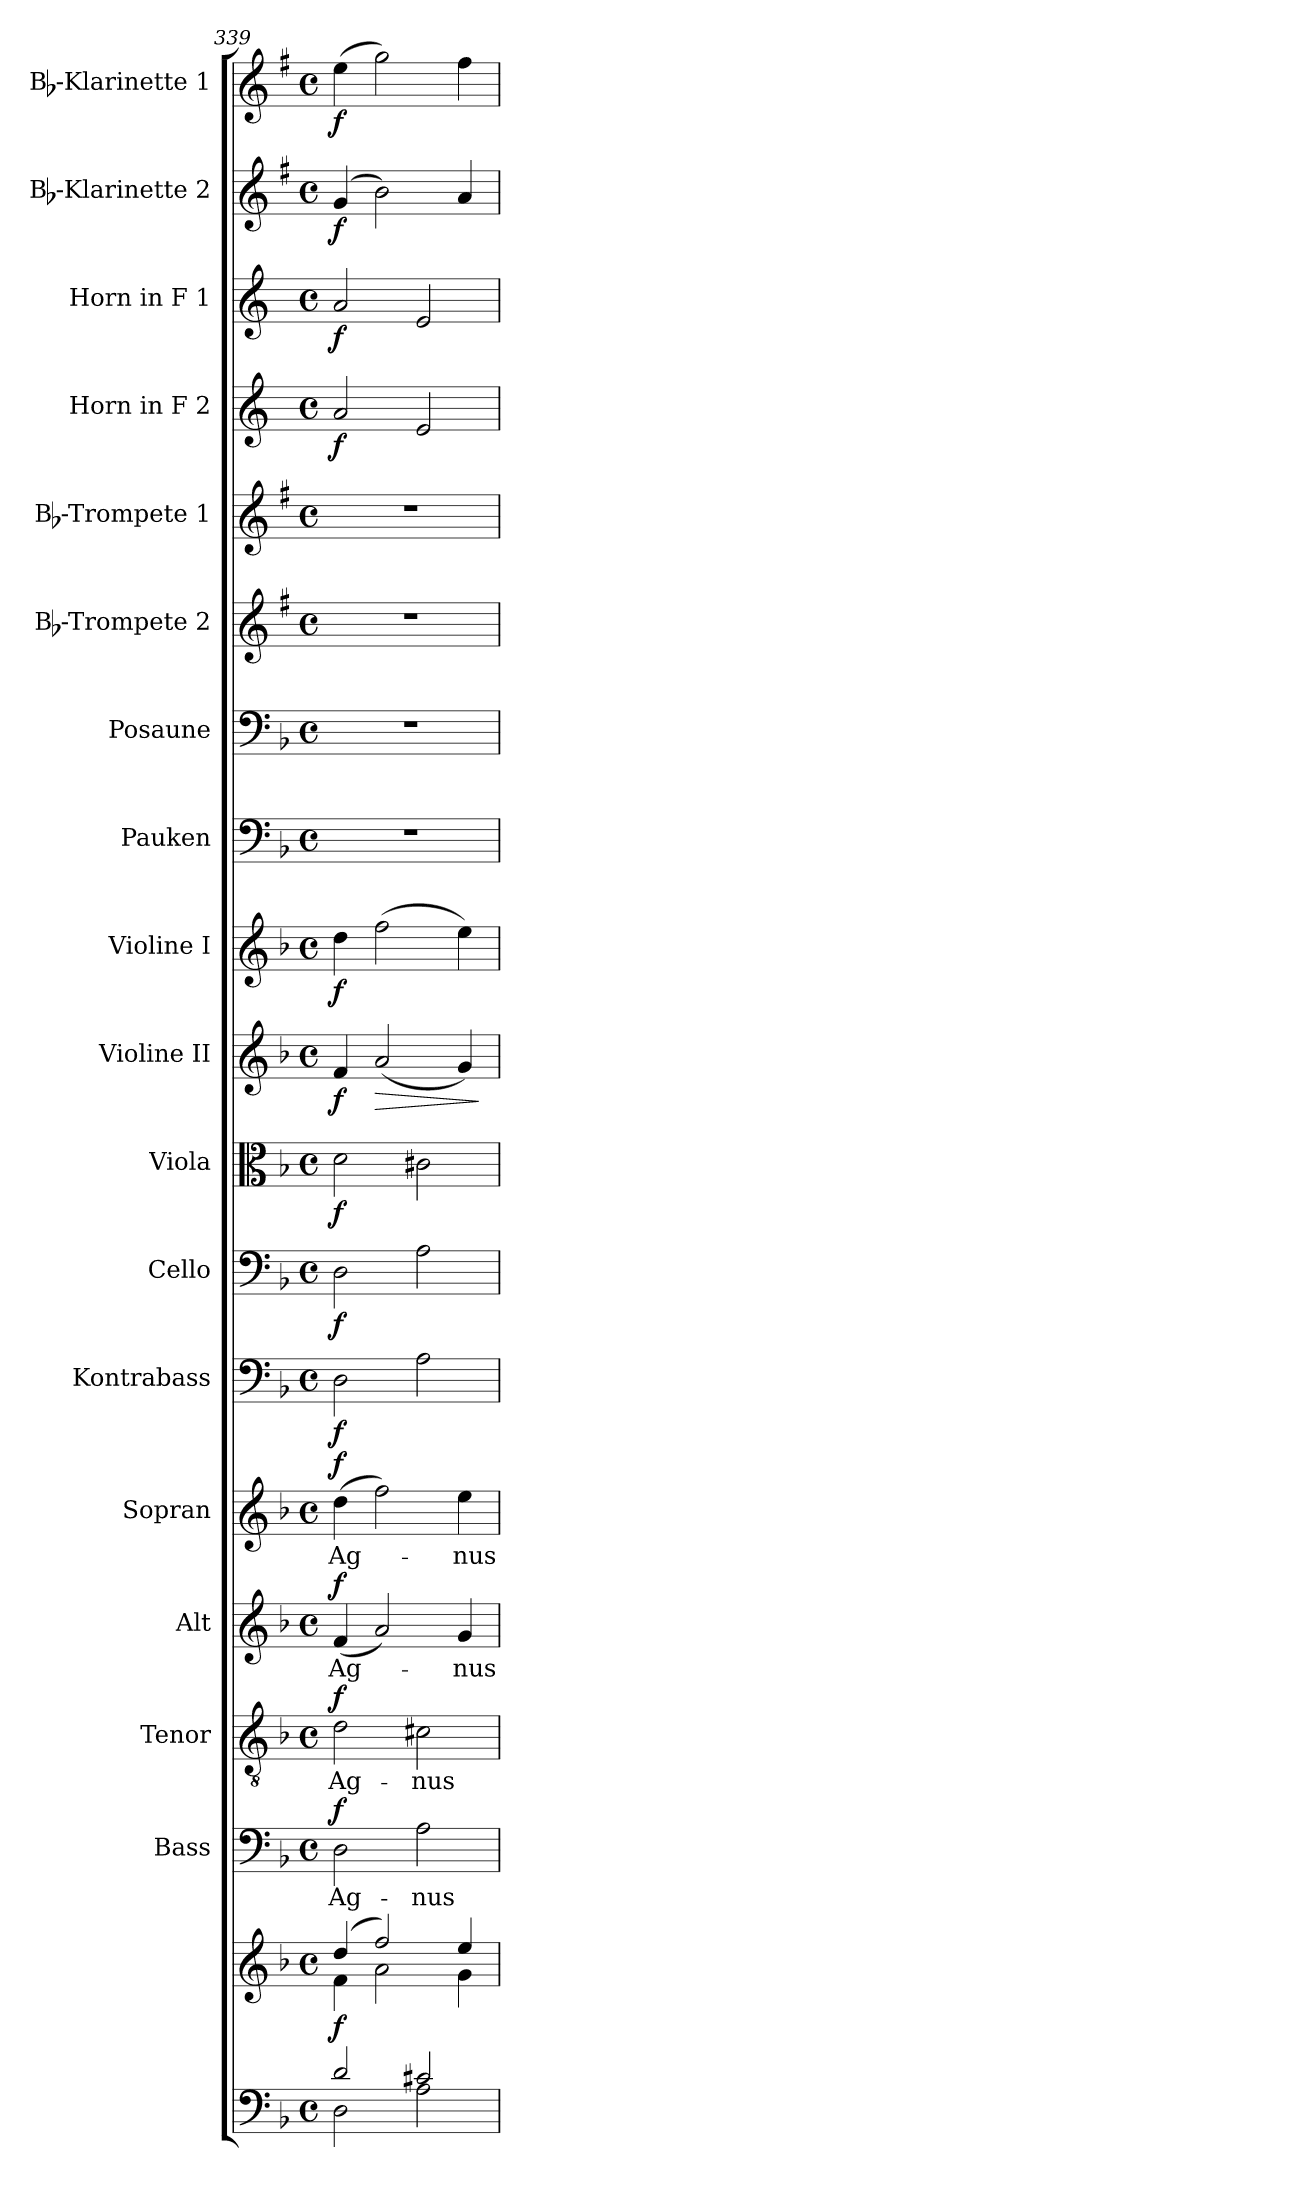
**kern	**kern	**dynam	**kern	**text	**dynam	**kern	**text	**dynam	**kern	**text	**dynam	**kern	**text	**dynam	**kern	**dynam	**kern	**dynam	**kern	**dynam	**kern	**dynam	**kern	**dynam	**kern	**kern	**kern	**kern	**kern	**dynam	**kern	**dynam	**kern	**dynam	**kern	**dynam
*part18	*part18	*part18	*part17	*part17	*part17	*part16	*part16	*part16	*part15	*part15	*part15	*part14	*part14	*part14	*part13	*part13	*part12	*part12	*part11	*part11	*part10	*part10	*part9	*part9	*part8	*part7	*part6	*part5	*part4	*part4	*part3	*part3	*part2	*part2	*part1	*part1
*staff19	*staff18	*staff18/19	*staff17	*staff17	*staff17	*staff16	*staff16	*staff16	*staff15	*staff15	*staff15	*staff14	*staff14	*staff14	*staff13	*staff13	*staff12	*staff12	*staff11	*staff11	*staff10	*staff10	*staff9	*staff9	*staff8	*staff7	*staff6	*staff5	*staff4	*staff4	*staff3	*staff3	*staff2	*staff2	*staff1	*staff1
*	*	*	*I"Bass	*	*	*I"Tenor	*	*	*I"Alt	*	*	*I"Sopran	*	*	*I"Kontrabass	*	*I"Cello	*	*I"Viola	*	*I"Violine II	*	*I"Violine I	*	*I"Pauken	*I"Posaune	*I"Bb-Trompete 2	*I"Bb-Trompete 1	*I"Horn in F 2	*	*I"Horn in F 1	*	*I"Bb-Klarinette 2	*	*I"Bb-Klarinette 1	*
*	*	*	*I'B.	*	*	*I'T.	*	*	*I'A.	*	*	*I'S.	*	*	*I'Kb.	*	*	*	*I'Vla.	*	*I'Vl. II	*	*I'Vl. I	*	*I'Pk.	*I'Pos.	*I'Bb Trp. 2	*I'Bb Trp. 1	*	*	*	*	*I'Bb Kl. 2	*	*I'Bb Kl. 1	*
*clefF4	*clefG2	*	*clefF4	*	*	*clefGv2	*	*	*clefG2	*	*	*clefG2	*	*	*clefF4	*	*clefF4	*	*clefC3	*	*clefG2	*	*clefG2	*	*clefF4	*clefF4	*clefG2	*clefG2	*clefG2	*	*clefG2	*	*clefG2	*	*clefG2	*
*	*	*	*	*	*	*	*	*	*	*	*	*	*	*	*ITrd7c12	*	*	*	*	*	*	*	*	*	*	*	*ITrd1c2	*ITrd1c2	*ITrd4c7	*	*ITrd4c7	*	*ITrd1c2	*	*ITrd1c2	*
*k[b-]	*k[b-]	*	*k[b-]	*	*	*k[b-]	*	*	*k[b-]	*	*	*k[b-]	*	*	*k[b-]	*	*k[b-]	*	*k[b-]	*	*k[b-]	*	*k[b-]	*	*k[b-]	*k[b-]	*k[b-]	*k[b-]	*k[b-]	*	*k[b-]	*	*k[b-]	*	*k[b-]	*
*F:	*F:	*	*F:	*	*	*F:	*	*	*F:	*	*	*F:	*	*	*F:	*	*F:	*	*F:	*	*F:	*	*F:	*	*F:	*F:	*F:	*F:	*F:	*	*F:	*	*F:	*	*F:	*
*M4/4	*M4/4	*	*M4/4	*	*	*M4/4	*	*	*M4/4	*	*	*M4/4	*	*	*M4/4	*	*M4/4	*	*M4/4	*	*M4/4	*	*M4/4	*	*M4/4	*M4/4	*M4/4	*M4/4	*M4/4	*	*M4/4	*	*M4/4	*	*M4/4	*
*met(c)	*met(c)	*	*met(c)	*	*	*met(c)	*	*	*met(c)	*	*	*met(c)	*	*	*met(c)	*	*met(c)	*	*met(c)	*	*met(c)	*	*met(c)	*	*met(c)	*met(c)	*met(c)	*met(c)	*met(c)	*	*met(c)	*	*met(c)	*	*met(c)	*
=339	=339	=339	=339	=339	=339	=339	=339	=339	=339	=339	=339	=339	=339	=339	=339	=339	=339	=339	=339	=339	=339	=339	=339	=339	=339	=339	=339	=339	=339	=339	=339	=339	=339	=339	=339	=339
*^	*^	*	*	*	*	*	*	*	*	*	*	*	*	*	*	*	*	*	*	*	*	*	*	*	*	*	*	*	*	*	*	*	*	*	*	*
!	!	!	!	!LO:DY:b	!	!LO:LY:b	!LO:DY:a	!	!LO:LY:b	!LO:DY:a	!	!LO:LY:b	!LO:DY:a	!	!LO:LY:b	!LO:DY:a	!	!LO:DY:b	!	!LO:DY:b	!	!LO:DY:b	!	!LO:DY:b	!	!LO:DY:b	!	!	!	!	!	!LO:DY:b	!	!LO:DY:b	!	!LO:DY:b	!	!LO:DY:b
2d/	2D\	(4dd/	4f\	f	2D\	Ag-	f	2d\	Ag-	f	(<4f/	Ag-	f	(>4dd\	Ag-	f	2DD\	f	2D\	f	2d\	f	4f/	f	4dd\	f	1r	1r	1r	1r	2d/	f	2d/	f	(4f/	f	(>4dd\	f
!	!	!	!	!	!	!	!	!	!	!	!	!	!	!	!	!	!	!	!	!	!	!	!	!LO:HP:b	!	!	!	!	!	!	!	!	!	!	!	!	!	!
.	.	2ff/)	2a\	.	.	.	.	.	.	.	2a/)	.	.	2ff\)	.	.	.	.	.	.	.	.	(<2a/	>	(>2ff\	.	.	.	.	.	.	.	.	.	2a\)	.	2ff\)	.
!	!	!	!	!	!	!LO:LY:b	!	!	!LO:LY:b	!	!	!	!	!	!	!	!	!	!	!	!	!	!	!	!	!	!	!	!	!	!	!	!	!	!	!	!	!
2c#X/	2A\	.	.	.	2A\	-nus	.	2c#X\	-nus	.	.	.	.	.	.	.	2AA\	.	2A\	.	2c#X\	.	.	.	.	.	.	.	.	.	2A/	.	2A/	.	.	.	.	.
!	!	!	!	!	!	!	!	!	!	!	!	!LO:LY:b	!	!	!LO:LY:b	!	!	!	!	!	!	!	!	!	!	!	!	!	!	!	!	!	!	!	!	!	!	!
.	.	4ee/	4g\	.	.	.	.	.	.	.	4g/	-nus	.	4ee\	-nus	.	.	.	.	.	.	.	4g/)	.	4ee\)	.	.	.	.	.	.	.	.	.	4g/	.	4ee\	.
*v	*v	*	*	*	*	*	*	*	*	*	*	*	*	*	*	*	*	*	*	*	*	*	*	*	*	*	*	*	*	*	*	*	*	*	*	*	*	*
*	*v	*v	*	*	*	*	*	*	*	*	*	*	*	*	*	*	*	*	*	*	*	*	*	*	*	*	*	*	*	*	*	*	*	*	*	*	*
.	.	.	.	.	.	.	.	.	.	.	.	.	.	.	.	.	.	.	.	.	.	]	.	.	.	.	.	.	.	.	.	.	.	.	.	.
=	=	=	=	=	=	=	=	=	=	=	=	=	=	=	=	=	=	=	=	=	=	=	=	=	=	=	=	=	=	=	=	=	=	=	=	=
*-	*-	*-	*-	*-	*-	*-	*-	*-	*-	*-	*-	*-	*-	*-	*-	*-	*-	*-	*-	*-	*-	*-	*-	*-	*-	*-	*-	*-	*-	*-	*-	*-	*-	*-	*-	*-
